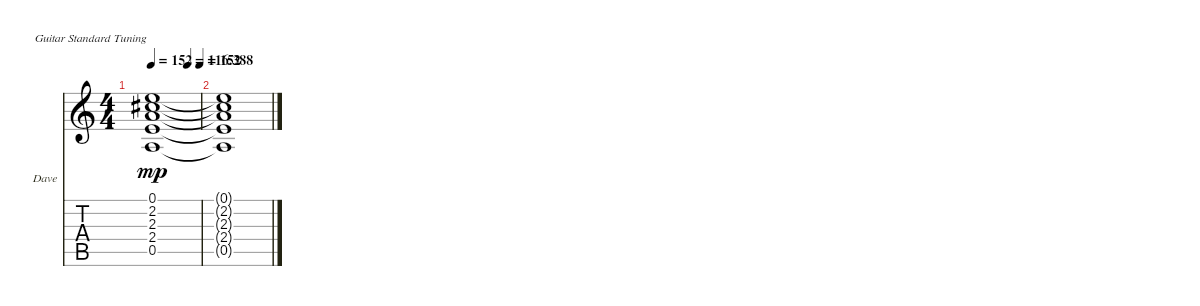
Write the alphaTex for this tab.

\defaultSystemsLayout 4
\bracketExtendMode nobrackets
\firstSystemTrackNameOrientation horizontal
\otherSystemsTrackNameOrientation horizontal
\track ("Guitar 1 (Dave Grohl)" "Dave") {instrument distortionguitar}
\staff {score tabs}
\tuning (E4 B3 G3 D3 A2 E2)
\ts (4 4)
\tempo 152
\tempo (116.388 0.75)
\tempo (152 1)
\clef g2
\ks c
(0.5{t} 2.4{t} 2.3{t} 2.2{t} 0.1{t}).1{dy mp} |
(0.5{t} 2.4{t} 2.3{t} 2.2{t} 0.1{t}).1
